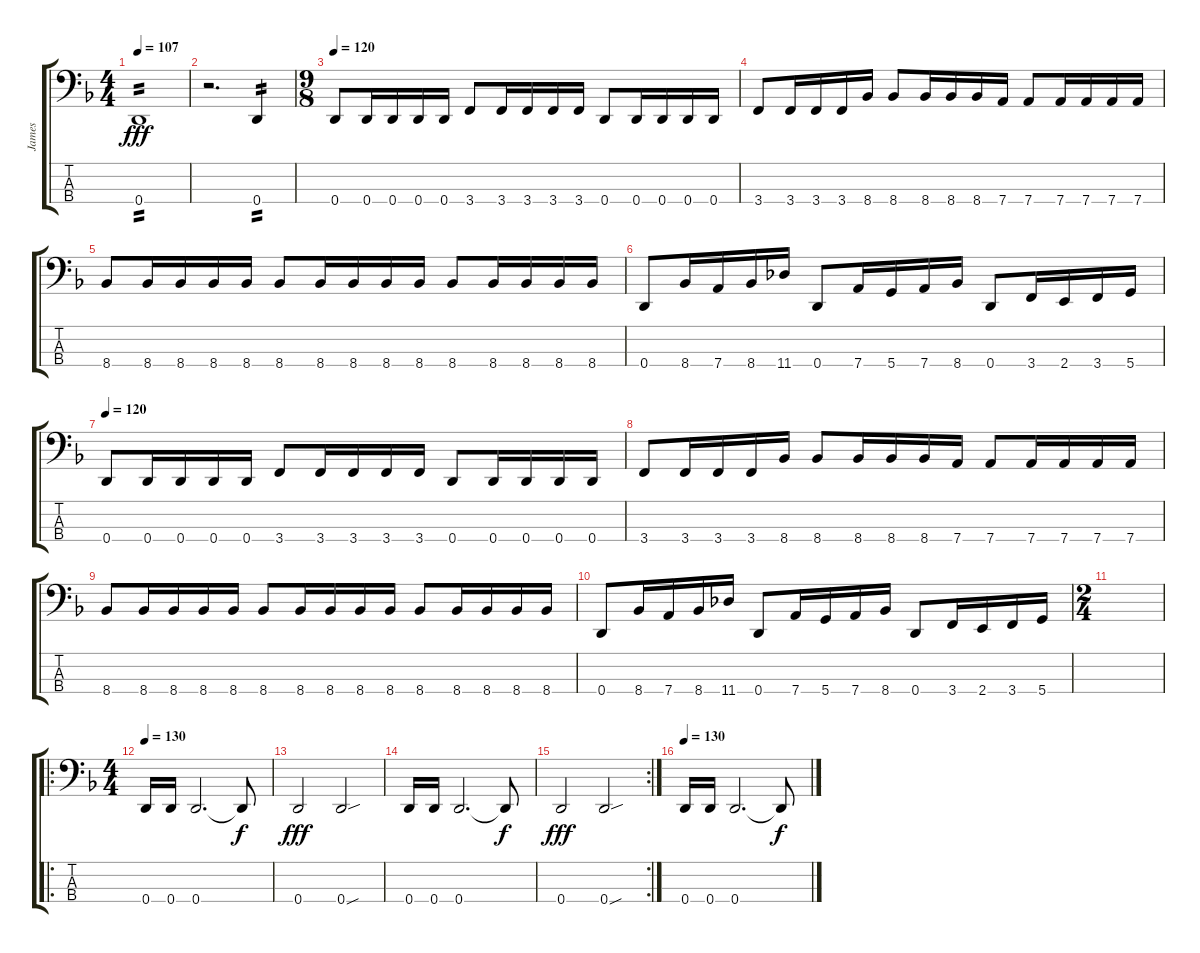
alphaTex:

\track ("James" "James") {instrument electricbassfinger}
\staff {score tabs}
\tuning (G2 D2 A1 D1) {hide}
\ts (4 4)
\tempo 107
\clef f4
\ks dminor
0.4.1{tp 2 dy fff} |
r.2{d} 0.4.4{tp 2} |
\ts (9 8)
\tempo 120
0.4.8 0.4.16 0.4.16 0.4.16 0.4.16 3.4.8 3.4.16 3.4.16 3.4.16 3.4.16 0.4.8 0.4.16 0.4.16 0.4.16 0.4.16 |
3.4.8 3.4.16 3.4.16 3.4.16 8.4.16 8.4.8 8.4.16 8.4.16 8.4.16 7.4.16 7.4.8 7.4.16 7.4.16 7.4.16 7.4.16 |
8.4.8 8.4.16 8.4.16 8.4.16 8.4.16 8.4.8 8.4.16 8.4.16 8.4.16 8.4.16 8.4.8 8.4.16 8.4.16 8.4.16 8.4.16 |
0.4.8 8.4.16 7.4.16 8.4.16 11.4.16 0.4.8 7.4.16 5.4.16 7.4.16 8.4.16 0.4.8 3.4.16 2.4.16 3.4.16 5.4.16 |
\tempo 120
0.4.8 0.4.16 0.4.16 0.4.16 0.4.16 3.4.8 3.4.16 3.4.16 3.4.16 3.4.16 0.4.8 0.4.16 0.4.16 0.4.16 0.4.16 |
3.4.8 3.4.16 3.4.16 3.4.16 8.4.16 8.4.8 8.4.16 8.4.16 8.4.16 7.4.16 7.4.8 7.4.16 7.4.16 7.4.16 7.4.16 |
8.4.8 8.4.16 8.4.16 8.4.16 8.4.16 8.4.8 8.4.16 8.4.16 8.4.16 8.4.16 8.4.8 8.4.16 8.4.16 8.4.16 8.4.16 |
0.4.8 8.4.16 7.4.16 8.4.16 11.4.16 0.4.8 7.4.16 5.4.16 7.4.16 8.4.16 0.4.8 3.4.16 2.4.16 3.4.16 5.4.16 |
\ts (2 4)
|
\ro
\ts (4 4)
\tempo 130
0.4.16 0.4.16 0.4.2{d} 0.4{t}.8{dy f} |
0.4.2{dy fff} 0.4{sou}.2 |
0.4.16 0.4.16 0.4.2{d} 0.4{t}.8{dy f} |
\rc 2
0.4.2{dy fff} 0.4{sou}.2 |
\tempo 130
0.4.16 0.4.16 0.4.2{d} 0.4{t}.8{dy f}
